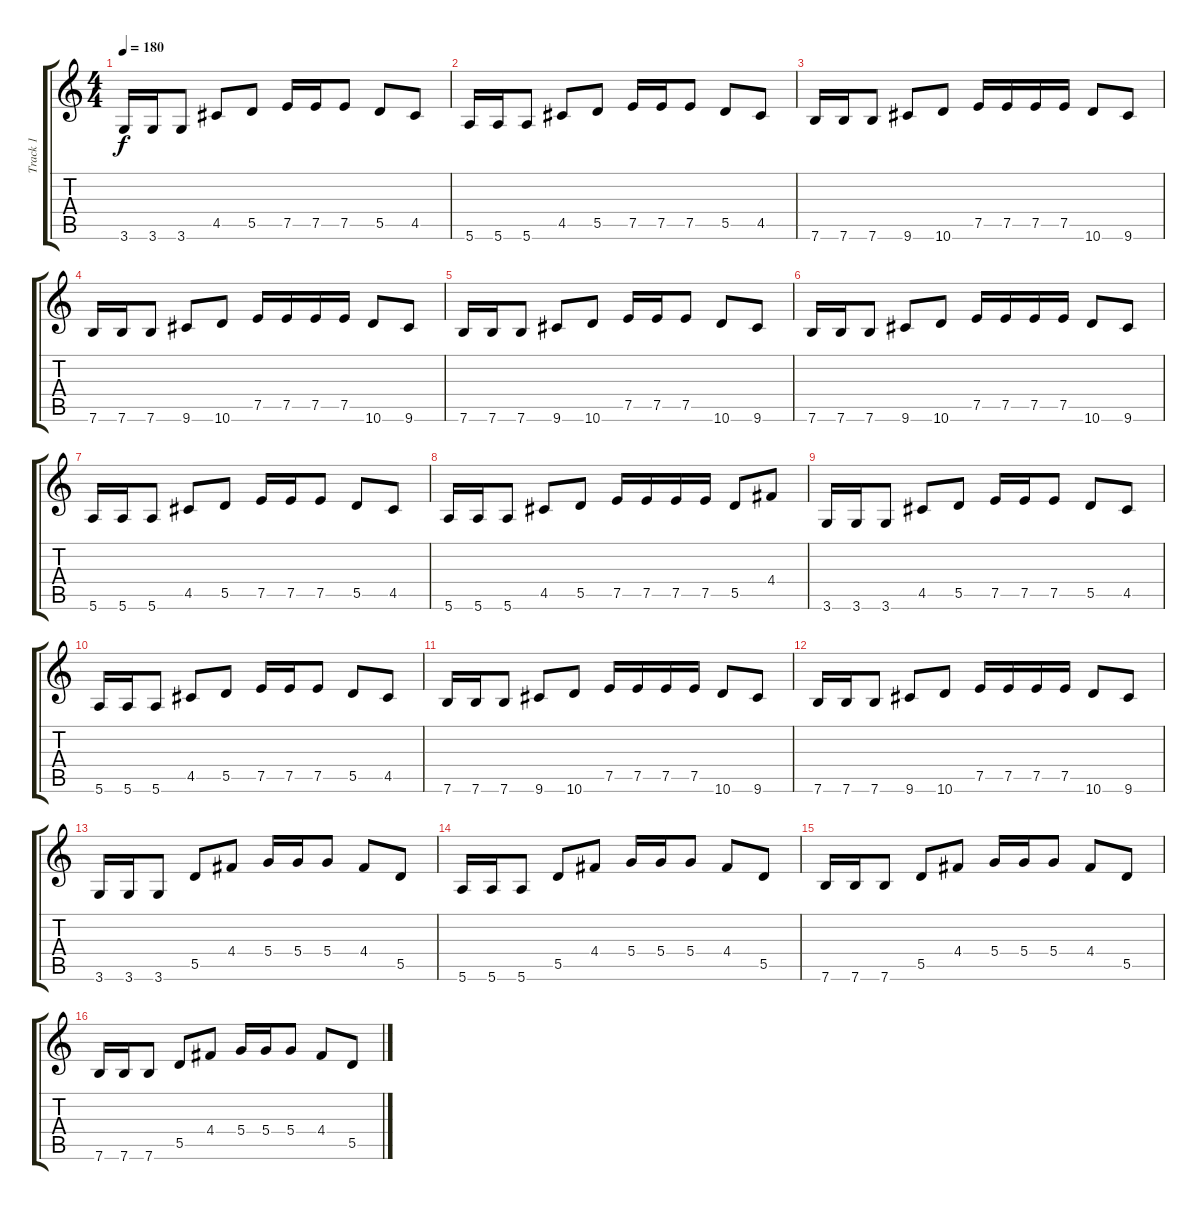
\track ("Track 1" "Track 1") {instrument distortionguitar}
\staff {score tabs}
\tuning (E4 B3 G3 D3 A2 E2) {hide}
\ts (4 4)
\tempo 180
\clef g2
\ks c
3.6.16{dy f} 3.6.16 3.6.8 4.5.8 5.5.8 7.5.16 7.5.16 7.5.8 5.5.8 4.5.8 |
5.6.16 5.6.16 5.6.8 4.5.8 5.5.8 7.5.16 7.5.16 7.5.8 5.5.8 4.5.8 |
7.6.16 7.6.16 7.6.8 9.6.8 10.6.8 7.5.16 7.5.16 7.5.16 7.5.16 10.6.8 9.6.8 |
7.6.16 7.6.16 7.6.8 9.6.8 10.6.8 7.5.16 7.5.16 7.5.16 7.5.16 10.6.8 9.6.8 |
7.6.16{volume 14 balance 5} 7.6.16 7.6.8 9.6.8 10.6.8 7.5.16 7.5.16 7.5.8 10.6.8 9.6.8 |
7.6.16 7.6.16 7.6.8 9.6.8 10.6.8 7.5.16 7.5.16 7.5.16 7.5.16 10.6.8 9.6.8 |
5.6.16 5.6.16 5.6.8 4.5.8 5.5.8 7.5.16 7.5.16 7.5.8 5.5.8 4.5.8 |
5.6.16 5.6.16 5.6.8 4.5.8 5.5.8 7.5.16 7.5.16 7.5.16 7.5.16 5.5.8 4.4.8 |
3.6.16 3.6.16 3.6.8 4.5.8 5.5.8 7.5.16 7.5.16 7.5.8 5.5.8 4.5.8 |
5.6.16 5.6.16 5.6.8 4.5.8 5.5.8 7.5.16 7.5.16 7.5.8 5.5.8 4.5.8 |
7.6.16 7.6.16 7.6.8 9.6.8 10.6.8 7.5.16 7.5.16 7.5.16 7.5.16 10.6.8 9.6.8 |
7.6.16 7.6.16 7.6.8 9.6.8 10.6.8 7.5.16 7.5.16 7.5.16 7.5.16 10.6.8 9.6.8 |
3.6.16{volume 13 balance 8} 3.6.16 3.6.8 5.5.8 4.4.8 5.4.16 5.4.16 5.4.8 4.4.8 5.5.8 |
5.6.16 5.6.16 5.6.8 5.5.8 4.4.8 5.4.16 5.4.16 5.4.8 4.4.8 5.5.8 |
7.6.16 7.6.16 7.6.8 5.5.8 4.4.8 5.4.16 5.4.16 5.4.8 4.4.8 5.5.8 |
7.6.16 7.6.16 7.6.8 5.5.8 4.4.8 5.4.16 5.4.16 5.4.8 4.4.8 5.5.8
